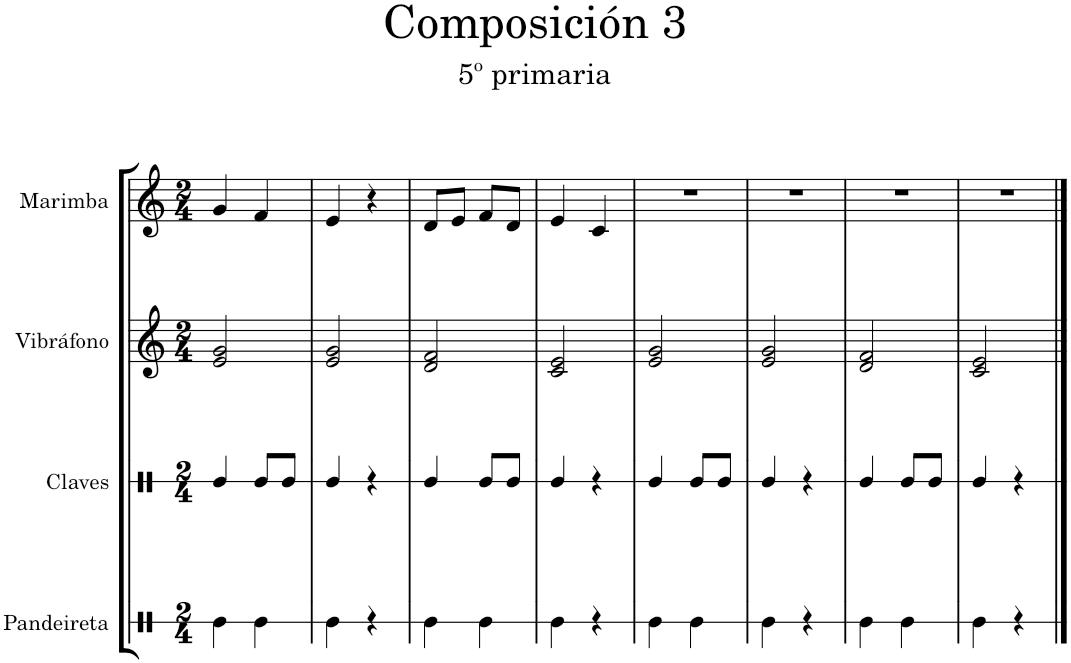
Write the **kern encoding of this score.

**kern	**kern	**kern	**kern
*part4	*part3	*part2	*part1
*staff4	*staff3	*staff2	*staff1
*I"Pandeireta	*I"Claves	*I"Vibráfono	*I"Marimba
*I'Pndr.	*I'Clv.	*I'Vib.	*I'Mrm.
*stria1	*stria1	*	*
*clefX	*clefX	*clefG2	*clefG2
*k[]	*k[]	*k[]	*k[]
*M2/4	*M2/4	*M2/4	*M2/4
=1	=1	=1	=1
4Re\	4Re/	2e/ 2g/	4g/
4Re\	8Re/L	.	4f/
.	8Re/J	.	.
=2	=2	=2	=2
4Re\	4Re/	2e/ 2g/	4e/
4r	4r	.	4r
=3	=3	=3	=3
4Re\	4Re/	2d/ 2f/	8d/L
.	.	.	8e/J
4Re\	8Re/L	.	8f/L
.	8Re/J	.	8d/J
=4	=4	=4	=4
4Re\	4Re/	2c/ 2e/	4e/
4r	4r	.	4c/
=5	=5	=5	=5
4Re\	4Re/	2e/ 2g/	2r
4Re\	8Re/L	.	.
.	8Re/J	.	.
=6	=6	=6	=6
4Re\	4Re/	2e/ 2g/	2r
4r	4r	.	.
=7	=7	=7	=7
4Re\	4Re/	2d/ 2f/	2r
4Re\	8Re/L	.	.
.	8Re/J	.	.
=8	=8	=8	=8
4Re\	4Re/	2c/ 2e/	2r
4r	4r	.	.
==	==	==	==
*-	*-	*-	*-
